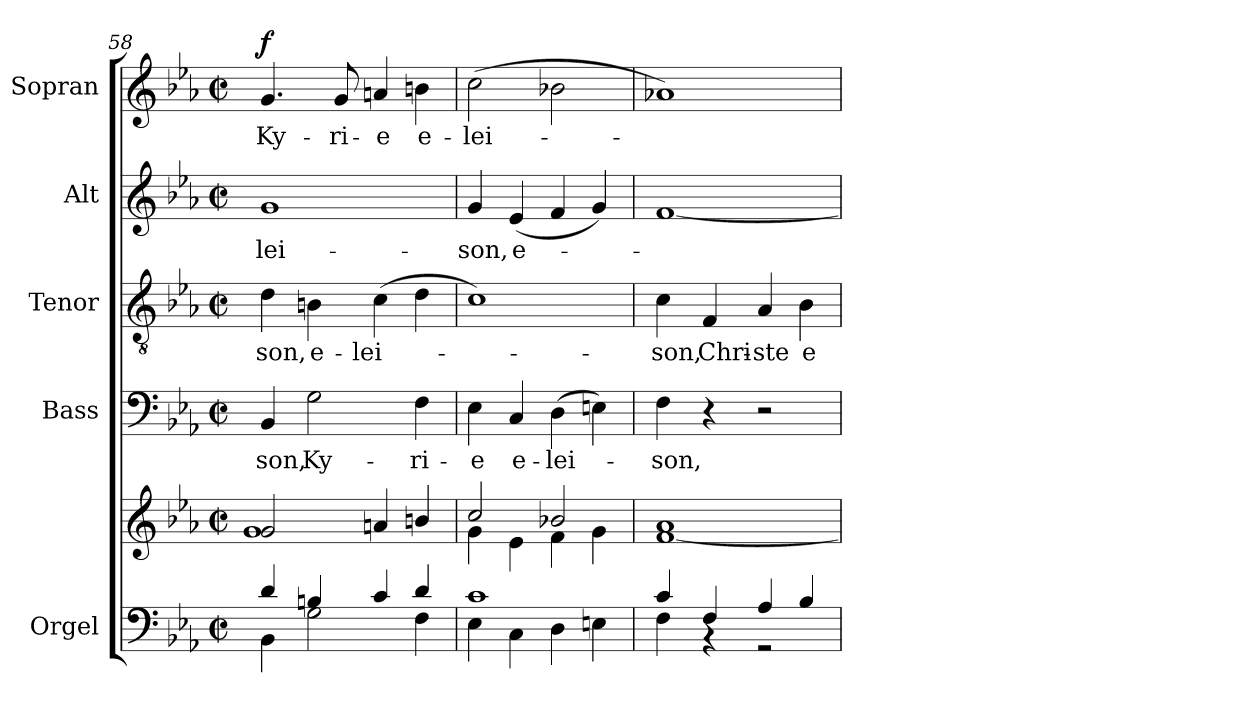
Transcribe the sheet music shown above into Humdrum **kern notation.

**kern	**kern	**kern	**text	**kern	**text	**kern	**text	**kern	**text	**dynam
*part5	*part5	*part4	*part4	*part3	*part3	*part2	*part2	*part1	*part1	*part1
*staff6	*staff5	*staff4	*staff4	*staff3	*staff3	*staff2	*staff2	*staff1	*staff1	*staff1
*I"Orgel	*	*I"Bass	*	*I"Tenor	*	*I"Alt	*	*I"Sopran	*	*
*I'Org.	*	*I'B.	*	*I'T.	*	*I'A.	*	*I'S.	*	*
*clefF4	*clefG2	*clefF4	*	*clefGv2	*	*clefG2	*	*clefG2	*	*
*k[b-e-a-]	*k[b-e-a-]	*k[b-e-a-]	*	*k[b-e-a-]	*	*k[b-e-a-]	*	*k[b-e-a-]	*	*
*E-:	*E-:	*E-:	*	*E-:	*	*E-:	*	*E-:	*	*
*M2/2	*M2/2	*M2/2	*	*M2/2	*	*M2/2	*	*M2/2	*	*
*met(c|)	*met(c|)	*met(c|)	*	*met(c|)	*	*met(c|)	*	*met(c|)	*	*
=58	=58	=58	=58	=58	=58	=58	=58	=58	=58	=58
*^	*^	*	*	*	*	*	*	*	*	*
!	!	!	!	!	!LO:LY:b	!	!LO:LY:b	!	!LO:LY:b	!	!LO:LY:b	!LO:DY:a
4d/	4BB-\	2g/	1g	4BB-/	-son,	4d\	-son,	1g	-lei-	4.g/	Ky-	f
!	!	!	!	!	!LO:LY:b	!	!LO:LY:b	!	!	!	!	!
4Bn/	2G\	.	.	2G\	Ky-	4Bn\	e-	.	.	.	.	.
!	!	!	!	!	!	!	!	!	!	!	!LO:LY:b	!
.	.	.	.	.	.	.	.	.	.	8g/	-ri-	.
!	!	!	!	!	!	!	!LO:LY:b	!	!	!	!LO:LY:b	!
4c/	.	4an/	.	.	.	(>4c\	-lei-	.	.	4an/	-e	.
!	!	!	!	!	!LO:LY:b	!	!	!	!	!	!LO:LY:b	!
4d/	4F\	4bn/	.	4F\	-ri-	4d\	.	.	.	4bn\	e-	.
=59	=59	=59	=59	=59	=59	=59	=59	=59	=59	=59	=59	=59
!	!	!	!	!	!LO:LY:b	!	!	!	!LO:LY:b	!	!LO:LY:b	!
1c	4E-\	2cc/	4g\	4E-\	-e	1c)	.	4g/	-son,	(>2cc\	-lei-	.
!	!	!	!	!	!LO:LY:b	!	!	!	!LO:LY:b	!	!	!
.	4C\	.	4e-\	4C/	e-	.	.	(<4e-/	e-	.	.	.
!	!	!	!	!	!LO:LY:b	!	!	!	!	!	!	!
.	4D\	2b-X/	4f\	(>4D\	-lei-	.	.	4f/	.	2b-X\	.	.
.	4En\	.	4g\	4En\)	.	.	.	4g/)	.	.	.	.
=60	=60	=60	=60	=60	=60	=60	=60	=60	=60	=60	=60	=60
!	!	!	!	!	!LO:LY:b	!	!LO:LY:b	!	!	!	!	!
4c/	4F\	1a-	[<1f	4F\	-son,	4c\	-son,	[1f	.	1a-X)	.	.
!	!	!	!	!	!	!	!LO:LY:b	!	!	!	!	!
4F/	4rAA	.	.	4r	.	4F/	Chri-	.	.	.	.	.
!	!	!	!	!	!	!	!LO:LY:b	!	!	!	!	!
4A-/	2rGG	.	.	2r	.	4A-/	-ste	.	.	.	.	.
!	!	!	!	!	!	!	!LO:LY:b	!	!	!	!	!
4B-/	.	.	.	.	.	4B-\	e-	.	.	.	.	.
*v	*v	*	*	*	*	*	*	*	*	*	*	*
*	*v	*v	*	*	*	*	*	*	*	*	*
=	=	=	=	=	=	=	=	=	=	=
*-	*-	*-	*-	*-	*-	*-	*-	*-	*-	*-
